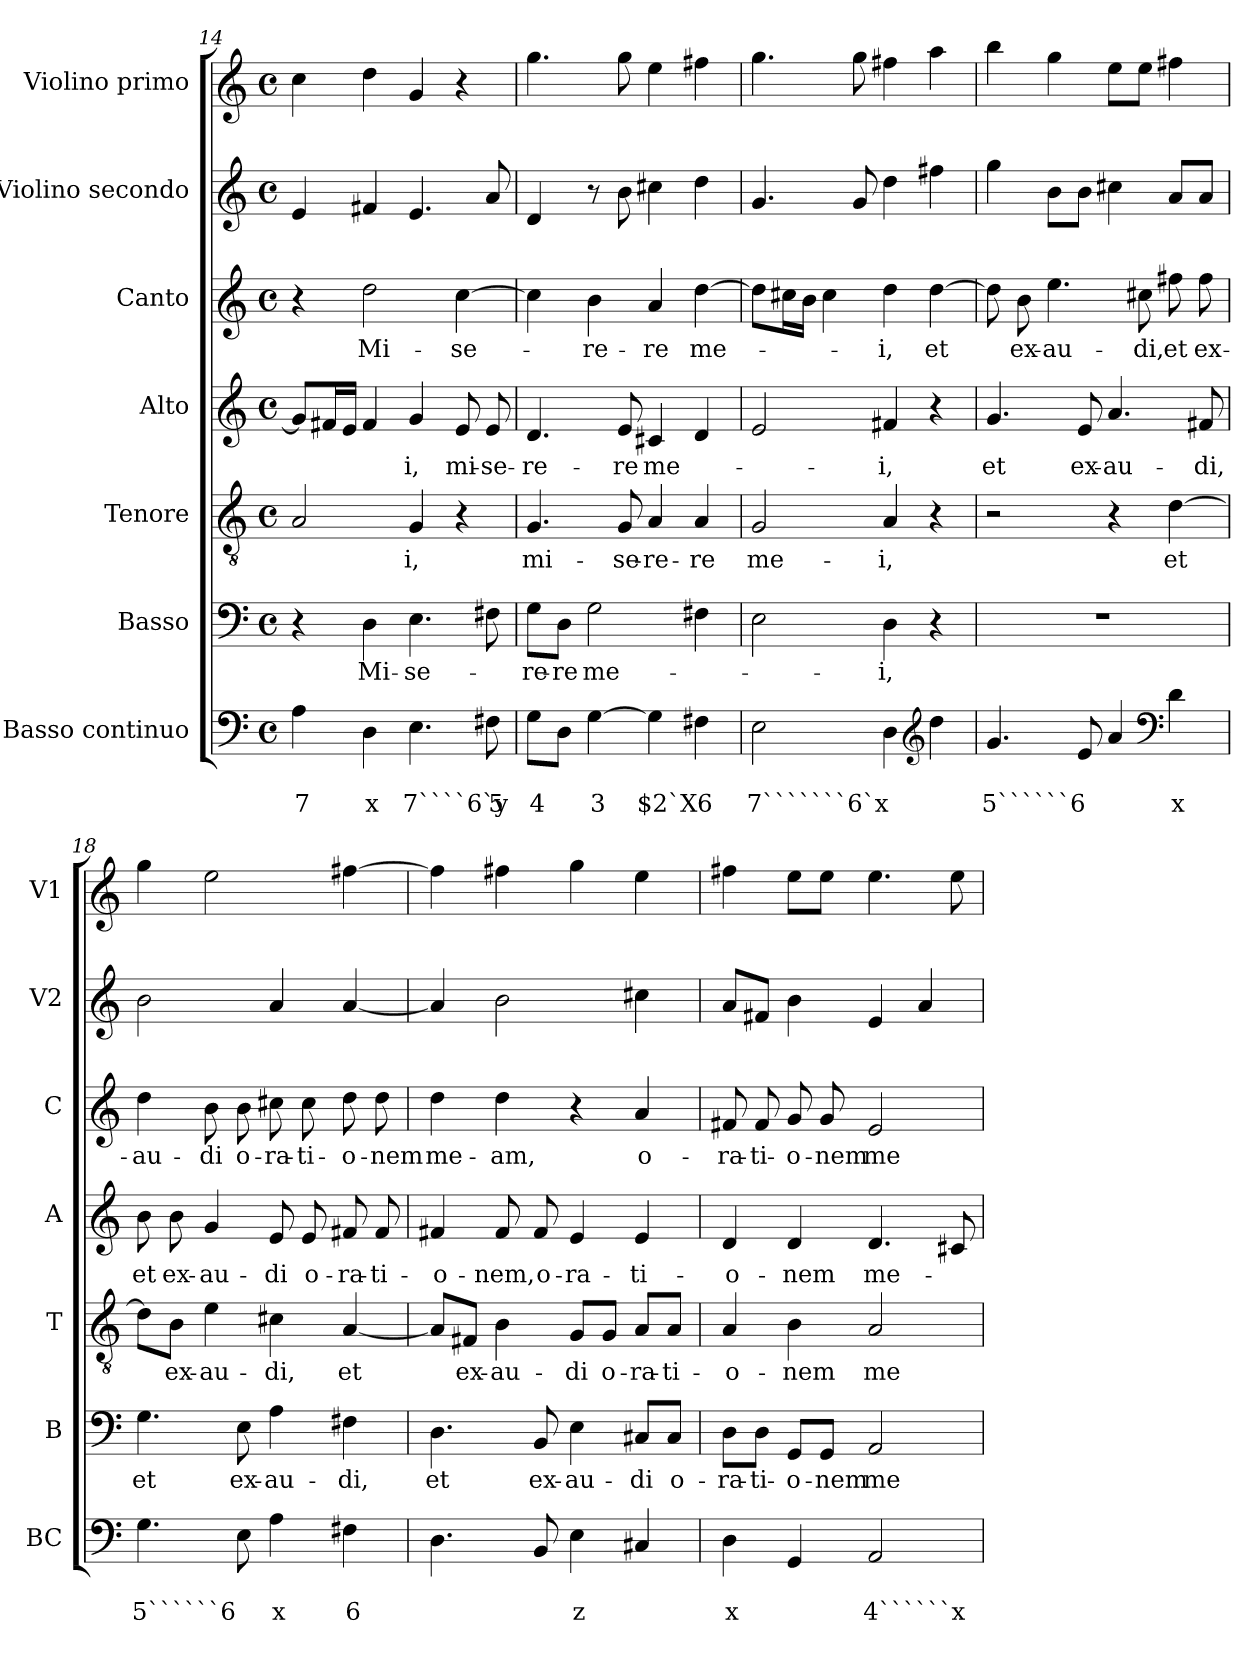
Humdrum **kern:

**kern	**text	**text	**kern	**text	**kern	**text	**kern	**text	**kern	**text	**kern	**kern
*part7	*part7	*part7	*part6	*part6	*part5	*part5	*part4	*part4	*part3	*part3	*part2	*part1
*staff7	*staff7	*staff7	*staff6	*staff6	*staff5	*staff5	*staff4	*staff4	*staff3	*staff3	*staff2	*staff1
*I"Basso continuo	*	*	*I"Basso	*	*I"Tenore	*	*I"Alto	*	*I"Canto	*	*I"Violino secondo	*I"Violino primo
*I'BC	*	*	*I'B	*	*I'T	*	*I'A	*	*I'C	*	*I'V2	*I'V1
!!LO:PB:g=z
*clefF4	*	*	*clefF4	*	*clefGv2	*	*clefG2	*	*clefG2	*	*clefG2	*clefG2
*k[]	*	*	*k[]	*	*k[]	*	*k[]	*	*k[]	*	*k[]	*k[]
*C:	*	*	*C:	*	*C:	*	*C:	*	*C:	*	*C:	*C:
*M4/4	*	*	*M4/4	*	*M4/4	*	*M4/4	*	*M4/4	*	*M4/4	*M4/4
*met(c)	*	*	*met(c)	*	*met(c)	*	*met(c)	*	*met(c)	*	*met(c)	*met(c)
=14	=14	=14	=14	=14	=14	=14	=14	=14	=14	=14	=14	=14
!	!	!LO:LY:b	!	!	!	!	!	!	!	!	!	!
4A\	.	7	4r	.	2A/	.	8g/L]	.	4r	.	4e/	4cc\
.	.	.	.	.	.	.	16f#X/L	.	.	.	.	.
.	.	.	.	.	.	.	16e/JJ	.	.	.	.	.
!	!	!LO:LY:b	!	!LO:LY:b	!	!	!	!	!	!LO:LY:b	!	!
4D\	.	x	4D\	Mi-	.	.	4f#/	.	2dd\	Mi-	4f#X/	4dd\
!	!	!LO:LY:b	!	!LO:LY:b	!	!LO:LY:b	!	!LO:LY:b	!	!	!	!
4.E\	.	7````6`y	4.E\	-se-	4G/	-i,	4g/	-i,	.	.	4.e/	4g/
!	!	!	!	!	!	!	!	!LO:LY:b	!	!LO:LY:b	!	!
.	.	.	.	.	4r	.	8e/	mi-	[4cc\	-se-	.	4r
!	!	!LO:LY:b	!	!	!	!	!	!LO:LY:b	!	!	!	!
8F#X\	.	5	8F#X\	.	.	.	8e/	-se-	.	.	8a/	.
=15	=15	=15	=15	=15	=15	=15	=15	=15	=15	=15	=15	=15
!	!	!LO:LY:b	!	!LO:LY:b	!	!LO:LY:b	!	!LO:LY:b	!	!	!	!
8G\L	.	4	8G\L	-re-	4.G/	mi-	4.d/	-re-	4cc\]	.	4d/	4.gg\
!	!	!	!	!LO:LY:b	!	!	!	!	!	!	!	!
8D\J	.	.	8D\J	-re	.	.	.	.	.	.	.	.
!	!	!LO:LY:b	!	!LO:LY:b	!	!	!	!	!	!LO:LY:b	!	!
[4G\	.	3	2G\	me-	.	.	.	.	4b\	-re-	8r	.
!	!	!	!	!	!	!LO:LY:b	!	!LO:LY:b	!	!	!	!
.	.	.	.	.	8G/	-se-	8e/	-re	.	.	8b\	8gg\
!	!	!LO:LY:b	!	!	!	!LO:LY:b	!	!LO:LY:b	!	!LO:LY:b	!	!
4G\]	.	$2`X	.	.	4A/	-re-	4c#X/	me-	4a/	-re	4cc#X\	4ee\
!	!	!LO:LY:b	!	!	!	!LO:LY:b	!	!	!	!LO:LY:b	!	!
4F#X\	.	6	4F#X\	.	4A/	-re	4d/	.	[4dd\	me-	4dd\	4ff#X\
=16	=16	=16	=16	=16	=16	=16	=16	=16	=16	=16	=16	=16
!	!	!LO:LY:b	!	!	!	!LO:LY:b	!	!	!	!	!	!
2E\	.	7```````6`x	2E\	.	2G/	me-	2e/	.	8dd\L]	.	4.g/	4.gg\
.	.	.	.	.	.	.	.	.	16cc#X\L	.	.	.
.	.	.	.	.	.	.	.	.	16b\JJ	.	.	.
.	.	.	.	.	.	.	.	.	4cc#\	.	.	.
.	.	.	.	.	.	.	.	.	.	.	8g/	8gg\
!	!	!	!	!LO:LY:b	!	!LO:LY:b	!	!LO:LY:b	!	!LO:LY:b	!	!
4D\	.	.	4D\	-i,	4A/	-i,	4f#X/	-i,	4dd\	-i,	4dd\	4ff#X\
*clefG2	*	*	*	*	*	*	*	*	*	*	*	*
!	!	!	!	!	!	!	!	!	!	!LO:LY:b	!	!
4dd\	.	.	4r	.	4r	.	4r	.	[4dd\	et	4ff#X\	4aa\
=17	=17	=17	=17	=17	=17	=17	=17	=17	=17	=17	=17	=17
!	!	!LO:LY:b	!	!	!	!	!	!LO:LY:b	!	!	!	!
4.g/	.	5``````6	1r	.	2r	.	4.g/	et	8dd\]	.	4gg\	4bb\
!	!	!	!	!	!	!	!	!	!	!LO:LY:b	!	!
.	.	.	.	.	.	.	.	.	8b\	ex-	.	.
!	!	!	!	!	!	!	!	!	!	!LO:LY:b	!	!
.	.	.	.	.	.	.	.	.	4.ee\	-au-	8b\L	4gg\
!	!	!	!	!	!	!	!	!LO:LY:b	!	!	!	!
8e/	.	.	.	.	.	.	8e/	ex-	.	.	8b\J	.
!	!	!	!	!	!	!	!	!LO:LY:b	!	!	!	!
4a/	.	.	.	.	4r	.	4.a/	-au-	.	.	4cc#X\	8ee\L
!	!	!	!	!	!	!	!	!	!	!LO:LY:b	!	!
.	.	.	.	.	.	.	.	.	8cc#X\	-di,	.	8ee\J
*clefF4	*	*	*	*	*	*	*	*	*	*	*	*
!	!	!LO:LY:b	!	!	!	!LO:LY:b	!	!	!	!LO:LY:b	!	!
4d\	.	x	.	.	[4d\	et	.	.	8ff#X\	et	8a/L	4ff#X\
!	!	!	!	!	!	!	!	!LO:LY:b	!	!LO:LY:b	!	!
.	.	.	.	.	.	.	8f#X/	-di,	8ff#\	ex-	8a/J	.
!!LO:LB:g=z
=18	=18	=18	=18	=18	=18	=18	=18	=18	=18	=18	=18	=18
!	!	!LO:LY:b	!	!LO:LY:b	!	!	!	!LO:LY:b	!	!LO:LY:b	!	!
4.G\	.	5``````6	4.G\	et	8d\L]	.	8b\	et	4dd\	-au-	2b\	4gg\
!	!	!	!	!	!	!LO:LY:b	!	!LO:LY:b	!	!	!	!
.	.	.	.	.	8B\J	ex-	8b\	ex-	.	.	.	.
!	!	!	!	!	!	!LO:LY:b	!	!LO:LY:b	!	!LO:LY:b	!	!
.	.	.	.	.	4e\	-au-	4g/	-au-	8b\	-di	.	2ee\
!	!	!	!	!LO:LY:b	!	!	!	!	!	!LO:LY:b	!	!
8E\	.	.	8E\	ex-	.	.	.	.	8b\	o-	.	.
!	!	!LO:LY:b	!	!LO:LY:b	!	!LO:LY:b	!	!LO:LY:b	!	!LO:LY:b	!	!
4A\	.	x	4A\	-au-	4c#X\	-di,	8e/	-di	8cc#X\	-ra-	4a/	.
!	!	!	!	!	!	!	!	!LO:LY:b	!	!LO:LY:b	!	!
.	.	.	.	.	.	.	8e/	o-	8cc#\	-ti-	.	.
!	!	!LO:LY:b	!	!LO:LY:b	!	!LO:LY:b	!	!LO:LY:b	!	!LO:LY:b	!	!
4F#X\	.	6	4F#X\	-di,	[4A/	et	8f#X/	-ra-	8dd\	-o-	[4a/	[4ff#X\
!	!	!	!	!	!	!	!	!LO:LY:b	!	!LO:LY:b	!	!
.	.	.	.	.	.	.	8f#/	-ti-	8dd\	-nem	.	.
=19	=19	=19	=19	=19	=19	=19	=19	=19	=19	=19	=19	=19
!	!	!	!	!LO:LY:b	!	!	!	!LO:LY:b	!	!LO:LY:b	!	!
4.D\	.	.	4.D\	et	8A/L]	.	4f#X/	-o-	4dd\	me-	4a/]	4ff#\]
!	!	!	!	!	!	!LO:LY:b	!	!	!	!	!	!
.	.	.	.	.	8F#X/J	ex-	.	.	.	.	.	.
!	!	!	!	!	!	!LO:LY:b	!	!LO:LY:b	!	!LO:LY:b	!	!
.	.	.	.	.	4B\	-au-	8f#/	-nem,	4dd\	-am,	2b\	4ff#X\
!	!	!	!	!LO:LY:b	!	!	!	!LO:LY:b	!	!	!	!
8BB/	.	.	8BB/	ex-	.	.	8f#/	o-	.	.	.	.
!	!	!LO:LY:b	!	!LO:LY:b	!	!LO:LY:b	!	!LO:LY:b	!	!	!	!
4E\	.	z	4E\	-au-	8G/L	-di	4e/	-ra-	4r	.	.	4gg\
!	!	!	!	!	!	!LO:LY:b	!	!	!	!	!	!
.	.	.	.	.	8G/J	o-	.	.	.	.	.	.
!	!	!	!	!LO:LY:b	!	!LO:LY:b	!	!LO:LY:b	!	!LO:LY:b	!	!
4C#X/	.	.	8C#X/L	-di	8A/L	-ra-	4e/	-ti-	4a/	o-	4cc#X\	4ee\
!	!	!	!	!LO:LY:b	!	!LO:LY:b	!	!	!	!	!	!
.	.	.	8C#/J	o-	8A/J	-ti-	.	.	.	.	.	.
=20	=20	=20	=20	=20	=20	=20	=20	=20	=20	=20	=20	=20
!	!	!LO:LY:b	!	!LO:LY:b	!	!LO:LY:b	!	!LO:LY:b	!	!LO:LY:b	!	!
4D\	.	x	8D\L	-ra-	4A/	-o-	4d/	-o-	8f#X/	-ra-	8a/L	4ff#X\
!	!	!	!	!LO:LY:b	!	!	!	!	!	!LO:LY:b	!	!
.	.	.	8D\J	-ti-	.	.	.	.	8f#/	-ti-	8f#X/J	.
!	!	!	!	!LO:LY:b	!	!LO:LY:b	!	!LO:LY:b	!	!LO:LY:b	!	!
4GG/	.	.	8GG/L	-o-	4B\	-nem	4d/	-nem	8g/	-o-	4b\	8ee\L
!	!	!	!	!LO:LY:b	!	!	!	!	!	!LO:LY:b	!	!
.	.	.	8GG/J	-nem	.	.	.	.	8g/	-nem	.	8ee\J
!	!	!LO:LY:b	!	!LO:LY:b	!	!LO:LY:b	!	!LO:LY:b	!	!LO:LY:b	!	!
2AA/	.	4``````x	2AA/	me-	2A/	me-	4.d/	me-	2e/	me-	4e/	4.ee\
.	.	.	.	.	.	.	.	.	.	.	4a/	.
.	.	.	.	.	.	.	8c#X/	.	.	.	.	8ee\
=	=	=	=	=	=	=	=	=	=	=	=	=
*-	*-	*-	*-	*-	*-	*-	*-	*-	*-	*-	*-	*-
